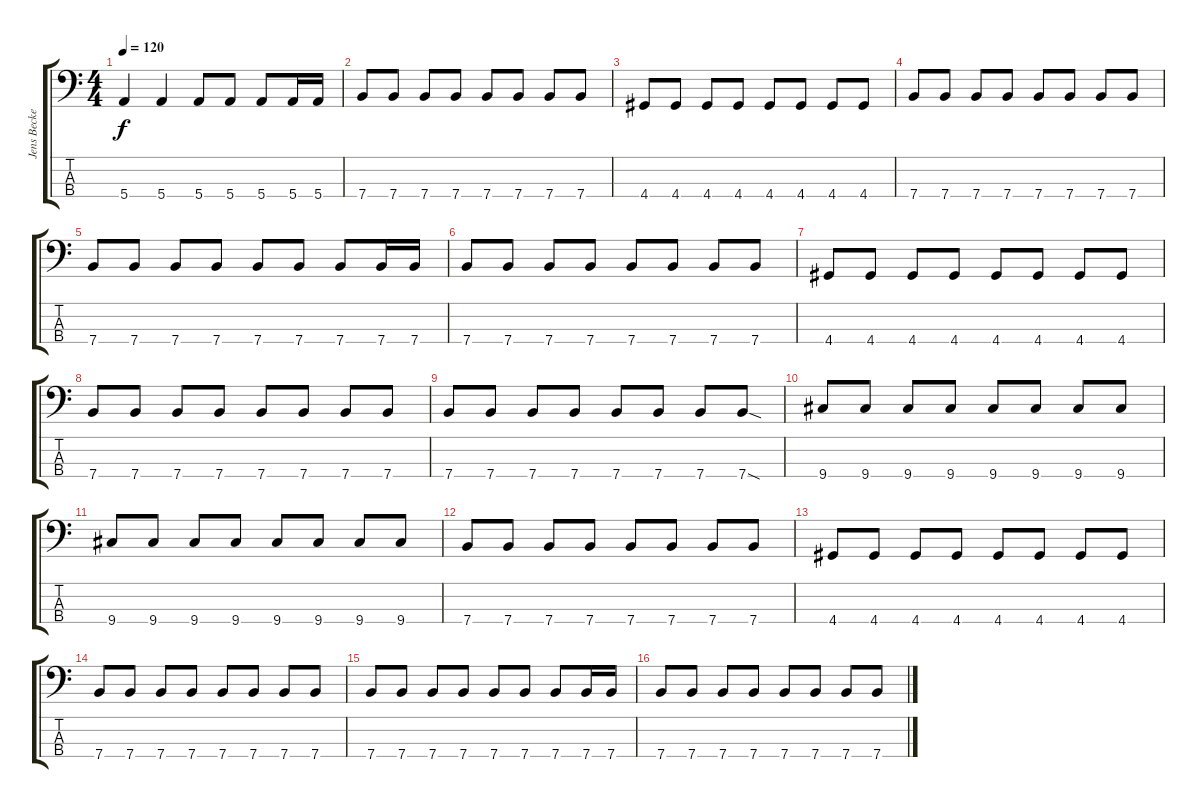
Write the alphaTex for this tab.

\track ("Jens Becker Bass" "Jens Becke") {instrument electricbassfinger}
\staff {score tabs}
\tuning (G2 D2 A1 E1) {hide}
\ts (4 4)
\tempo 120
\clef f4
\ks c
5.4.4{dy f} 5.4.4 5.4.8 5.4.8 5.4.8 5.4.16 5.4.16 |
7.4.8 7.4.8 7.4.8 7.4.8 7.4.8 7.4.8 7.4.8 7.4.8 |
4.4.8 4.4.8 4.4.8 4.4.8 4.4.8 4.4.8 4.4.8 4.4.8 |
7.4.8 7.4.8 7.4.8 7.4.8 7.4.8 7.4.8 7.4.8 7.4.8 |
7.4.8 7.4.8 7.4.8 7.4.8 7.4.8 7.4.8 7.4.8 7.4.16 7.4.16 |
7.4.8 7.4.8 7.4.8 7.4.8 7.4.8 7.4.8 7.4.8 7.4.8 |
4.4.8 4.4.8 4.4.8 4.4.8 4.4.8 4.4.8 4.4.8 4.4.8 |
7.4.8 7.4.8 7.4.8 7.4.8 7.4.8 7.4.8 7.4.8 7.4.8 |
7.4.8 7.4.8 7.4.8 7.4.8 7.4.8 7.4.8 7.4.8 7.4{sod}.8 |
9.4.8 9.4.8 9.4.8 9.4.8 9.4.8 9.4.8 9.4.8 9.4.8 |
9.4.8 9.4.8 9.4.8 9.4.8 9.4.8 9.4.8 9.4.8 9.4.8 |
7.4.8 7.4.8 7.4.8 7.4.8 7.4.8 7.4.8 7.4.8 7.4.8 |
4.4.8 4.4.8 4.4.8 4.4.8 4.4.8 4.4.8 4.4.8 4.4.8 |
7.4.8 7.4.8 7.4.8 7.4.8 7.4.8 7.4.8 7.4.8 7.4.8 |
7.4.8 7.4.8 7.4.8 7.4.8 7.4.8 7.4.8 7.4.8 7.4.16 7.4.16 |
7.4.8 7.4.8 7.4.8 7.4.8 7.4.8 7.4.8 7.4.8 7.4.8
